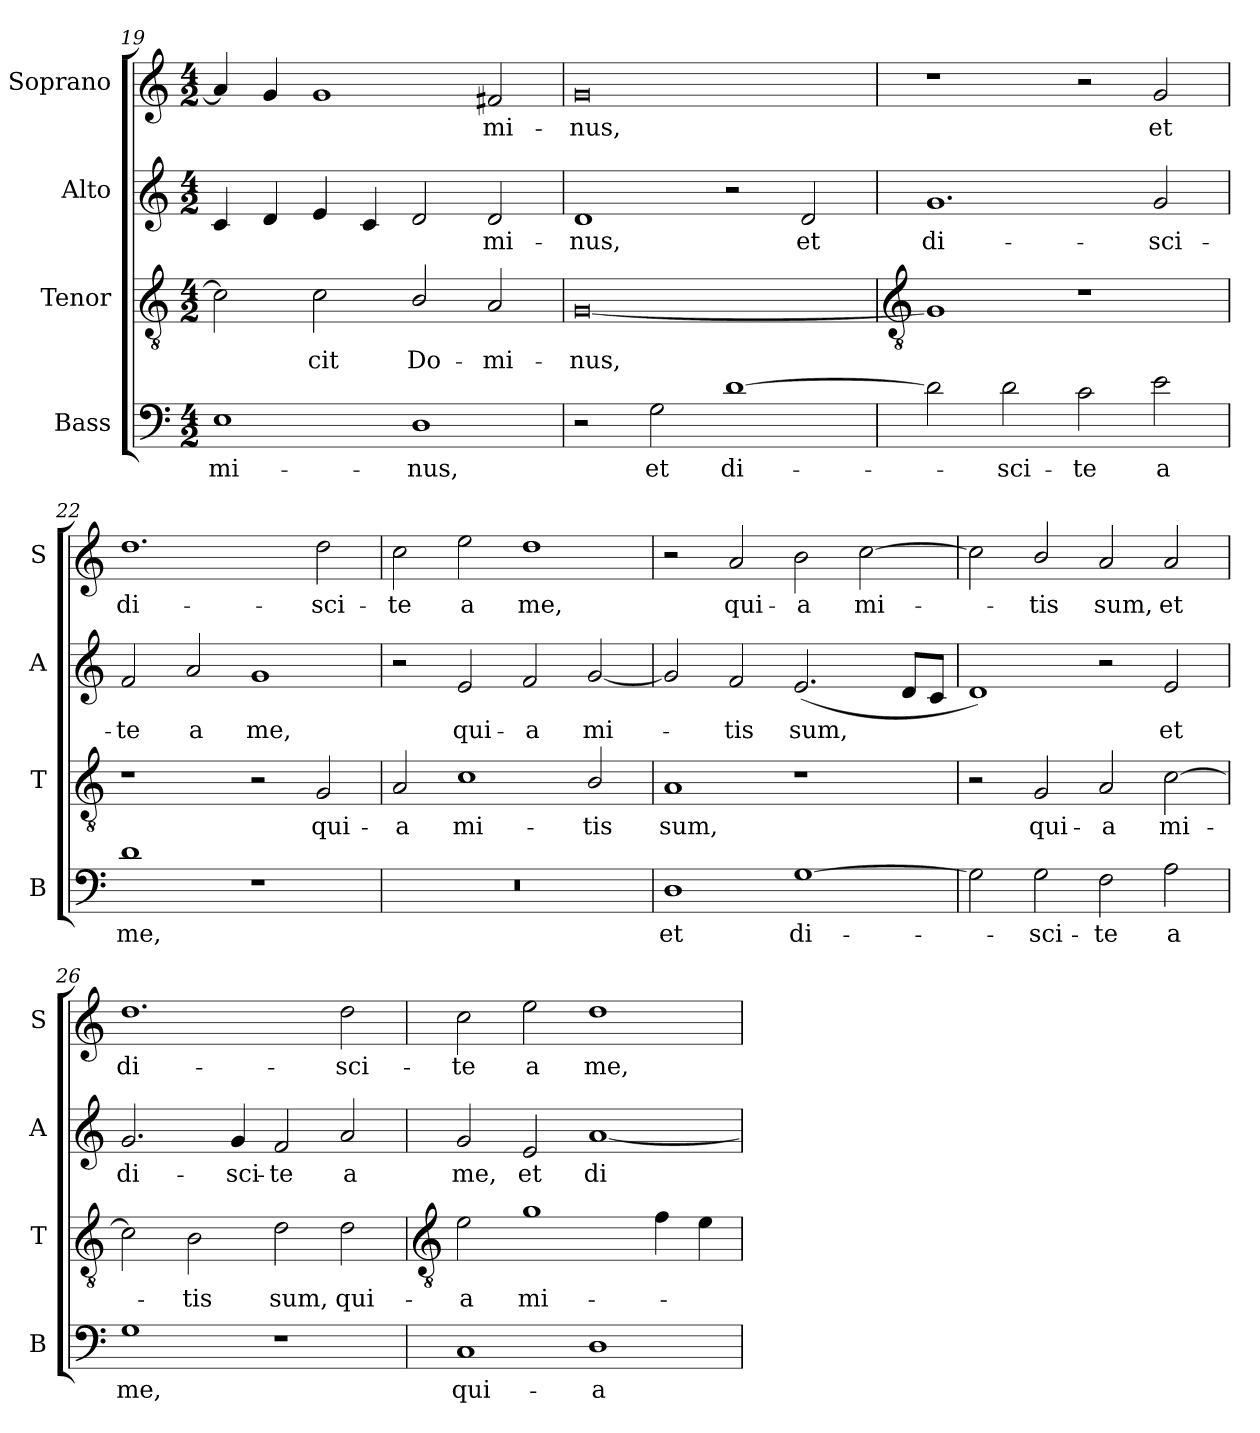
**kern	**text	**kern	**text	**kern	**text	**kern	**text
*part4	*part4	*part3	*part3	*part2	*part2	*part1	*part1
*staff4	*staff4	*staff3	*staff3	*staff2	*staff2	*staff1	*staff1
*I"Bass	*	*I"Tenor	*	*I"Alto	*	*I"Soprano	*
*I'B	*	*I'T	*	*I'A	*	*I'S	*
*clefF4	*	*clefGv2	*	*clefG2	*	*clefG2	*
*k[]	*	*k[]	*	*k[]	*	*k[]	*
*C:	*	*C:	*	*C:	*	*C:	*
*M4/2	*	*M4/2	*	*M4/2	*	*M4/2	*
=19	=19	=19	=19	=19	=19	=19	=19
!	!LO:LY:b	!	!	!	!	!	!
1E	-mi-	2c]	.	4c	.	4a]	.
.	.	.	.	4d	.	4g	.
!	!	!	!LO:LY:b	!	!	!	!
.	.	2c	cit	4e	.	1g	.
.	.	.	.	4c	.	.	.
!	!LO:LY:b	!	!LO:LY:b	!	!	!	!
1D	-nus,	2B/	Do-	2d	.	.	.
!	!	!	!LO:LY:b	!	!LO:LY:b	!	!LO:LY:b
.	.	2A	-mi-	2d	mi-	2f#X	mi-
=20	=20	=20	=20	=20	=20	=20	=20
!	!	!	!LO:LY:b	!	!LO:LY:b	!	!LO:LY:b
2r	.	[0G	-nus,	1d	-nus,	0g	-nus,
!	!LO:LY:b	!	!	!	!	!	!
2G	et	.	.	.	.	.	.
!	!LO:LY:b	!	!	!	!	!	!
[1d	di-	.	.	2r	.	.	.
!	!	!	!	!	!LO:LY:b	!	!
.	.	.	.	2d	et	.	.
!!LO:LB:g=z
=21	=21	=21	=21	=21	=21	=21	=21
*	*	*clefGv2	*	*	*	*	*
!	!	!	!	!	!LO:LY:b	!	!
2d]	.	1G]	.	1.g	di-	1r	.
!	!LO:LY:b	!	!	!	!	!	!
2d	sci-	.	.	.	.	.	.
!	!LO:LY:b	!	!	!	!	!	!
2c	-te	1r	.	.	.	2r	.
!	!LO:LY:b	!	!	!	!LO:LY:b	!	!LO:LY:b
2e	a	.	.	2g	-sci-	2g	et
=22	=22	=22	=22	=22	=22	=22	=22
!	!LO:LY:b	!	!	!	!LO:LY:b	!	!LO:LY:b
1d	me,	1r	.	2f	-te	1.dd	di-
!	!	!	!	!	!LO:LY:b	!	!
.	.	.	.	2a	a	.	.
!	!	!	!	!	!LO:LY:b	!	!
1r	.	2r	.	1g	me,	.	.
!	!	!	!LO:LY:b	!	!	!	!LO:LY:b
.	.	2G	qui-	.	.	2dd	-sci-
=23	=23	=23	=23	=23	=23	=23	=23
!	!	!	!LO:LY:b	!	!	!	!LO:LY:b
0r	.	2A	-a	2r	.	2cc	-te
!	!	!	!LO:LY:b	!	!LO:LY:b	!	!LO:LY:b
.	.	1c	mi-	2e	qui-	2ee	a
!	!	!	!	!	!LO:LY:b	!	!LO:LY:b
.	.	.	.	2f	-a	1dd	me,
!	!	!	!LO:LY:b	!	!LO:LY:b	!	!
.	.	2B/	-tis	[2g	mi-	.	.
=24	=24	=24	=24	=24	=24	=24	=24
!	!LO:LY:b	!	!LO:LY:b	!	!	!	!
1D	et	1A	sum,	2g]	.	2r	.
!	!	!	!	!	!LO:LY:b	!	!LO:LY:b
.	.	.	.	2f	tis	2a	qui-
!	!LO:LY:b	!	!	!	!LO:LY:b	!	!LO:LY:b
[1G	di-	1r	.	(<2.e	sum,	2b	-a
!	!	!	!	!	!	!	!LO:LY:b
.	.	.	.	.	.	[2cc	mi-
.	.	.	.	8dL	.	.	.
.	.	.	.	8cJ	.	.	.
=25	=25	=25	=25	=25	=25	=25	=25
2G]	.	2r	.	1d)	.	2cc]	.
!	!LO:LY:b	!	!LO:LY:b	!	!	!	!LO:LY:b
2G	sci-	2G	qui-	.	.	2b/	tis
!	!LO:LY:b	!	!LO:LY:b	!	!	!	!LO:LY:b
2F	-te	2A	-a	2r	.	2a	sum,
!	!LO:LY:b	!	!LO:LY:b	!	!LO:LY:b	!	!LO:LY:b
2A	a	[2c	mi-	2e	et	2a	et
=26	=26	=26	=26	=26	=26	=26	=26
!	!LO:LY:b	!	!	!	!LO:LY:b	!	!LO:LY:b
1G	me,	2c]	.	2.g	di-	1.dd	di-
!	!	!	!LO:LY:b	!	!	!	!
.	.	2B	tis	.	.	.	.
!	!	!	!	!	!LO:LY:b	!	!
.	.	.	.	4g	-sci-	.	.
!	!	!	!LO:LY:b	!	!LO:LY:b	!	!
1r	.	2d	sum,	2f	-te	.	.
!	!	!	!LO:LY:b	!	!LO:LY:b	!	!LO:LY:b
.	.	2d	qui-	2a	a	2dd	-sci-
!!LO:LB:g=z
=27	=27	=27	=27	=27	=27	=27	=27
*	*	*clefGv2	*	*	*	*	*
!	!LO:LY:b	!	!LO:LY:b	!	!LO:LY:b	!	!LO:LY:b
1C	qui-	2e	-a	2g	me,	2cc	-te
!	!	!	!LO:LY:b	!	!LO:LY:b	!	!LO:LY:b
.	.	1g	mi-	2e	et	2ee	a
!	!LO:LY:b	!	!	!	!LO:LY:b	!	!LO:LY:b
1D	-a	.	.	[1a	di-	1dd	me,
.	.	4f	.	.	.	.	.
.	.	4e	.	.	.	.	.
=	=	=	=	=	=	=	=
*-	*-	*-	*-	*-	*-	*-	*-
